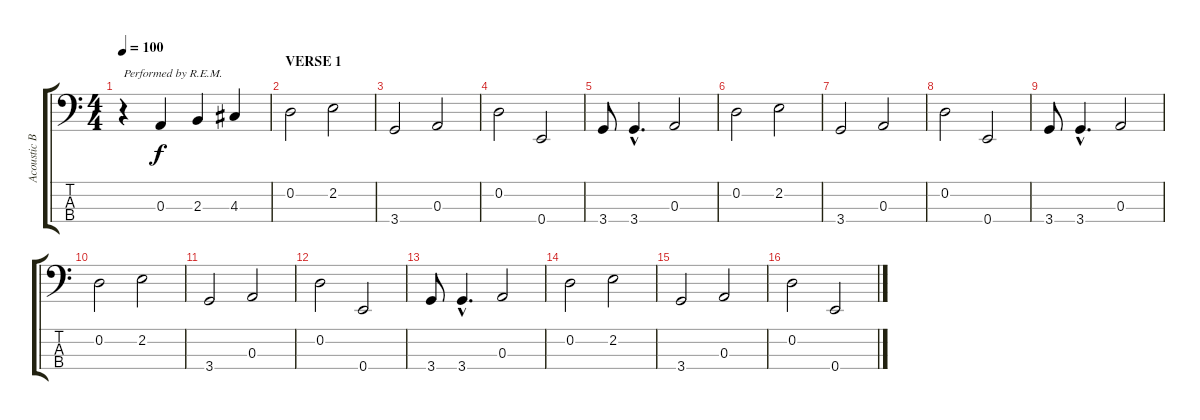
\track ("Acoustic Bass" "Acoustic B") {instrument acousticbass}
\staff {score tabs}
\tuning (G2 D2 A1 E1) {hide}
\ts (4 4)
\tempo 100
\clef f4
\ks c
r.4{txt "Performed by R.E.M." dy f instrument acousticbass} 0.3.4 2.3.4 4.3.4 |
\section ("" "VERSE 1")
0.2.2 2.2.2 |
3.4.2 0.3.2 |
0.2.2 0.4.2 |
3.4.8 3.4{hac}.4{d} 0.3.2 |
0.2.2 2.2.2 |
3.4.2 0.3.2 |
0.2.2 0.4.2 |
3.4.8 3.4{hac}.4{d} 0.3.2 |
0.2.2 2.2.2 |
3.4.2 0.3.2 |
0.2.2 0.4.2 |
3.4.8 3.4{hac}.4{d} 0.3.2 |
0.2.2 2.2.2 |
3.4.2 0.3.2 |
0.2.2 0.4.2
